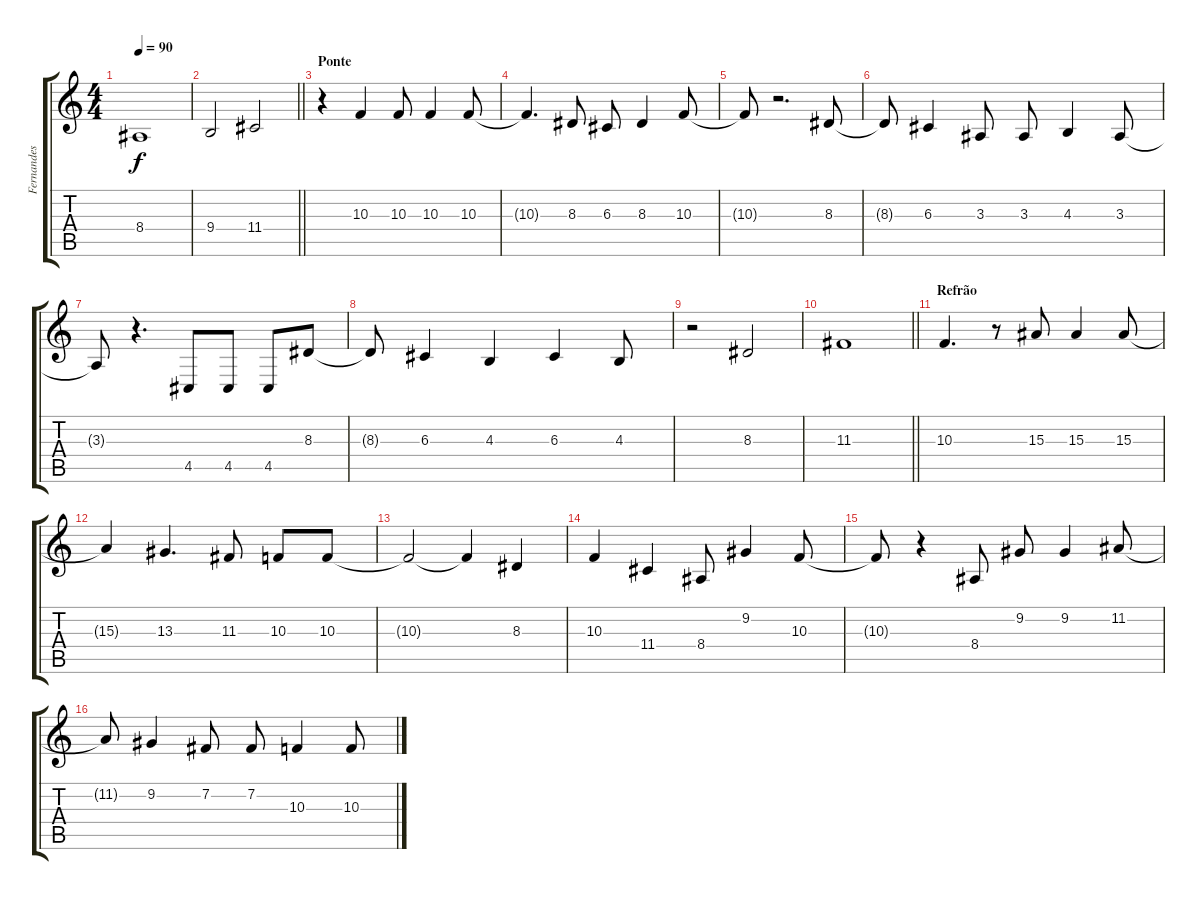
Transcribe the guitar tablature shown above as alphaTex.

\track ("Fernandes" "Fernandes") {instrument trumpet}
\staff {score tabs}
\tuning (E4 B3 G3 D3 A2 E2) {hide}
\ts (4 4)
\tempo 90
\clef g2
\ks c
8.4{t}.1{dy f} |
\barLineRight lightlight
9.4.2 11.4.2 |
\section ("" "Ponte")
r.4 10.3.4 10.3.8 10.3.4 10.3.8 |
10.3{t}.4{d} 8.3.8 6.3.8 8.3.4 10.3.8 |
10.3{t}.8 r.2{d} 8.3.8 |
8.3{t}.8 6.3.4 3.3.8 3.3.8 4.3.4 3.3.8 |
3.3{t}.8 r.4{d} 4.5.8 4.5.8 4.5.8 8.3.8 |
8.3{t}.8 6.3.4 4.3.4 6.3.4 4.3.8 |
r.2 8.3.2 |
\barLineRight lightlight
11.3.1 |
\section ("" "Refrão")
10.3.4{d} r.8 15.3.8 15.3.4 15.3.8 |
15.3{t}.4 13.3.4{d} 11.3.8 10.3.8 10.3.8 |
10.3{t}.2 10.3{t}.4 8.3.4 |
10.3.4 11.4.4 8.4.8 9.2.4 10.3.8 |
10.3{t}.8 r.4 8.4.8 9.2.8 9.2.4 11.2.8 |
11.2{t}.8 9.2.4 7.2.8 7.2.8 10.3.4 10.3.8
